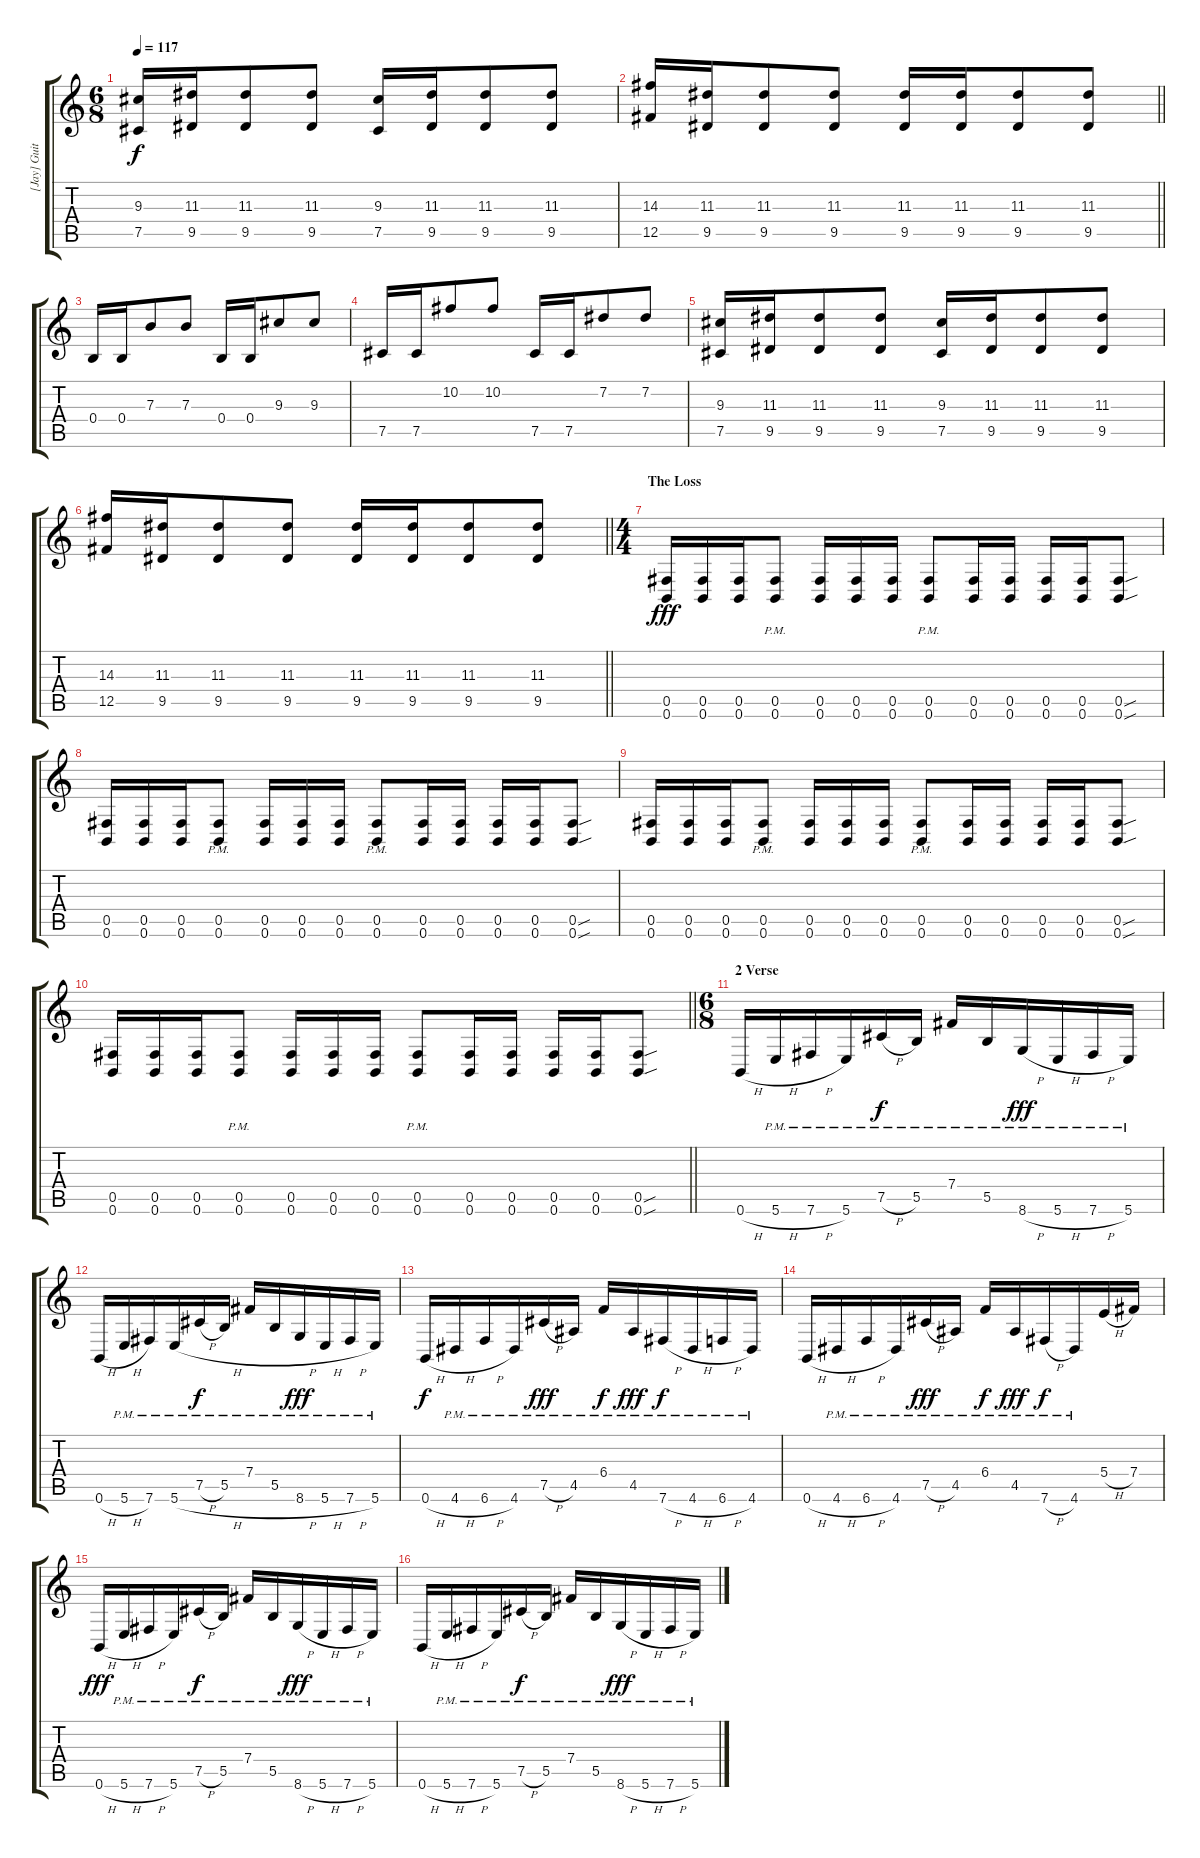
\track ("[Jay] Guitar #1" "[Jay] Guit") {instrument overdrivenguitar}
\staff {score tabs}
\tuning (Db4 Ab3 E3 B2 Gb2 B1) {hide}
\ts (6 8)
\tempo 117
\clef g2
\ks c
(9.3 7.5).16{dy f} (11.3 9.5).16 (11.3 9.5).8 (11.3 9.5).8 (9.3 7.5).16 (11.3 9.5).16 (11.3 9.5).8 (11.3 9.5).8 |
\barLineRight lightlight
(14.3 12.5).16 (11.3 9.5).16 (11.3 9.5).8 (11.3 9.5).8 (11.3 9.5).16 (11.3 9.5).16 (11.3 9.5).8 (11.3 9.5).8 |
0.4.16 0.4.16 7.3.8 7.3.8 0.4.16 0.4.16 9.3.8 9.3.8 |
7.5.16 7.5.16 10.2.8 10.2.8 7.5.16 7.5.16 7.2.8 7.2.8 |
(9.3 7.5).16 (11.3 9.5).16 (11.3 9.5).8 (11.3 9.5).8 (9.3 7.5).16 (11.3 9.5).16 (11.3 9.5).8 (11.3 9.5).8 |
\barLineRight lightlight
(14.3 12.5).16 (11.3 9.5).16 (11.3 9.5).8 (11.3 9.5).8 (11.3 9.5).16 (11.3 9.5).16 (11.3 9.5).8 (11.3 9.5).8 |
\ts (4 4)
\section ("" "The Loss")
(0.5 0.6).16{dy fff volume 16 instrument distortionguitar} (0.5 0.6).16 (0.5 0.6).16 (0.5{pm} 0.6{pm}).8 (0.5 0.6).16 (0.5 0.6).16 (0.5 0.6).16 (0.5{pm} 0.6{pm}).8 (0.5 0.6).16 (0.5 0.6).16 (0.5 0.6).16 (0.5 0.6).16 (0.5{sou} 0.6{sou}).8 |
(0.5 0.6).16 (0.5 0.6).16 (0.5 0.6).16 (0.5{pm} 0.6{pm}).8 (0.5 0.6).16 (0.5 0.6).16 (0.5 0.6).16 (0.5{pm} 0.6{pm}).8 (0.5 0.6).16 (0.5 0.6).16 (0.5 0.6).16 (0.5 0.6).16 (0.5{sou} 0.6{sou}).8 |
(0.5 0.6).16 (0.5 0.6).16 (0.5 0.6).16 (0.5{pm} 0.6{pm}).8 (0.5 0.6).16 (0.5 0.6).16 (0.5 0.6).16 (0.5{pm} 0.6{pm}).8 (0.5 0.6).16 (0.5 0.6).16 (0.5 0.6).16 (0.5 0.6).16 (0.5{sou} 0.6{sou}).8 |
\barLineRight lightlight
(0.5 0.6).16 (0.5 0.6).16 (0.5 0.6).16 (0.5{pm} 0.6{pm}).8 (0.5 0.6).16 (0.5 0.6).16 (0.5 0.6).16 (0.5{pm} 0.6{pm}).8 (0.5 0.6).16 (0.5 0.6).16 (0.5 0.6).16 (0.5 0.6).16 (0.5{sou} 0.6{sou}).8 |
\ts (6 8)
\section ("" "2 Verse ")
0.6{h}.16 5.6{h pm}.16 7.6{h pm}.16 5.6{pm}.16 7.5{h pm}.16{dy f} 5.5{pm}.16 7.4{pm}.16 5.5{pm}.16 8.6{h pm}.16{dy fff} 5.6{h pm}.16 7.6{h pm}.16 5.6{pm}.16 |
0.6{h}.16 5.6{h pm}.16 7.6{pm}.16 5.6{h pm}.16 7.5{h pm}.16{dy f} 5.5{pm}.16 7.4{pm}.16 5.5{pm}.16 8.6{h pm}.16{dy fff} 5.6{h pm}.16 7.6{h pm}.16 5.6{pm}.16 |
0.6{h}.16{dy f} 4.6{h pm}.16 6.6{h pm}.16 4.6{pm}.16 7.5{h pm}.16{dy fff} 4.5{pm}.16 6.4{pm}.16{dy f} 4.5{pm}.16{dy fff} 7.6{h pm}.16{dy f} 4.6{h pm}.16 6.6{h pm}.16 4.6{pm}.16 |
0.6{h}.16 4.6{h pm}.16 6.6{h pm}.16 4.6{pm}.16 7.5{h pm}.16{dy fff} 4.5{pm}.16 6.4{pm}.16{dy f} 4.5{pm}.16{dy fff} 7.6{h pm}.16{dy f} 4.6{pm}.16 5.4{h}.16 7.4.16 |
0.6{h}.16{dy fff} 5.6{h pm}.16 7.6{h pm}.16 5.6{pm}.16 7.5{h pm}.16{dy f} 5.5{pm}.16 7.4{pm}.16 5.5{pm}.16 8.6{h pm}.16{dy fff} 5.6{h pm}.16 7.6{h pm}.16 5.6{pm}.16 |
0.6{h}.16 5.6{h pm}.16 7.6{h pm}.16 5.6{pm}.16 7.5{h pm}.16{dy f} 5.5{pm}.16 7.4{pm}.16 5.5{pm}.16 8.6{h pm}.16{dy fff} 5.6{h pm}.16 7.6{h pm}.16 5.6{pm}.16
